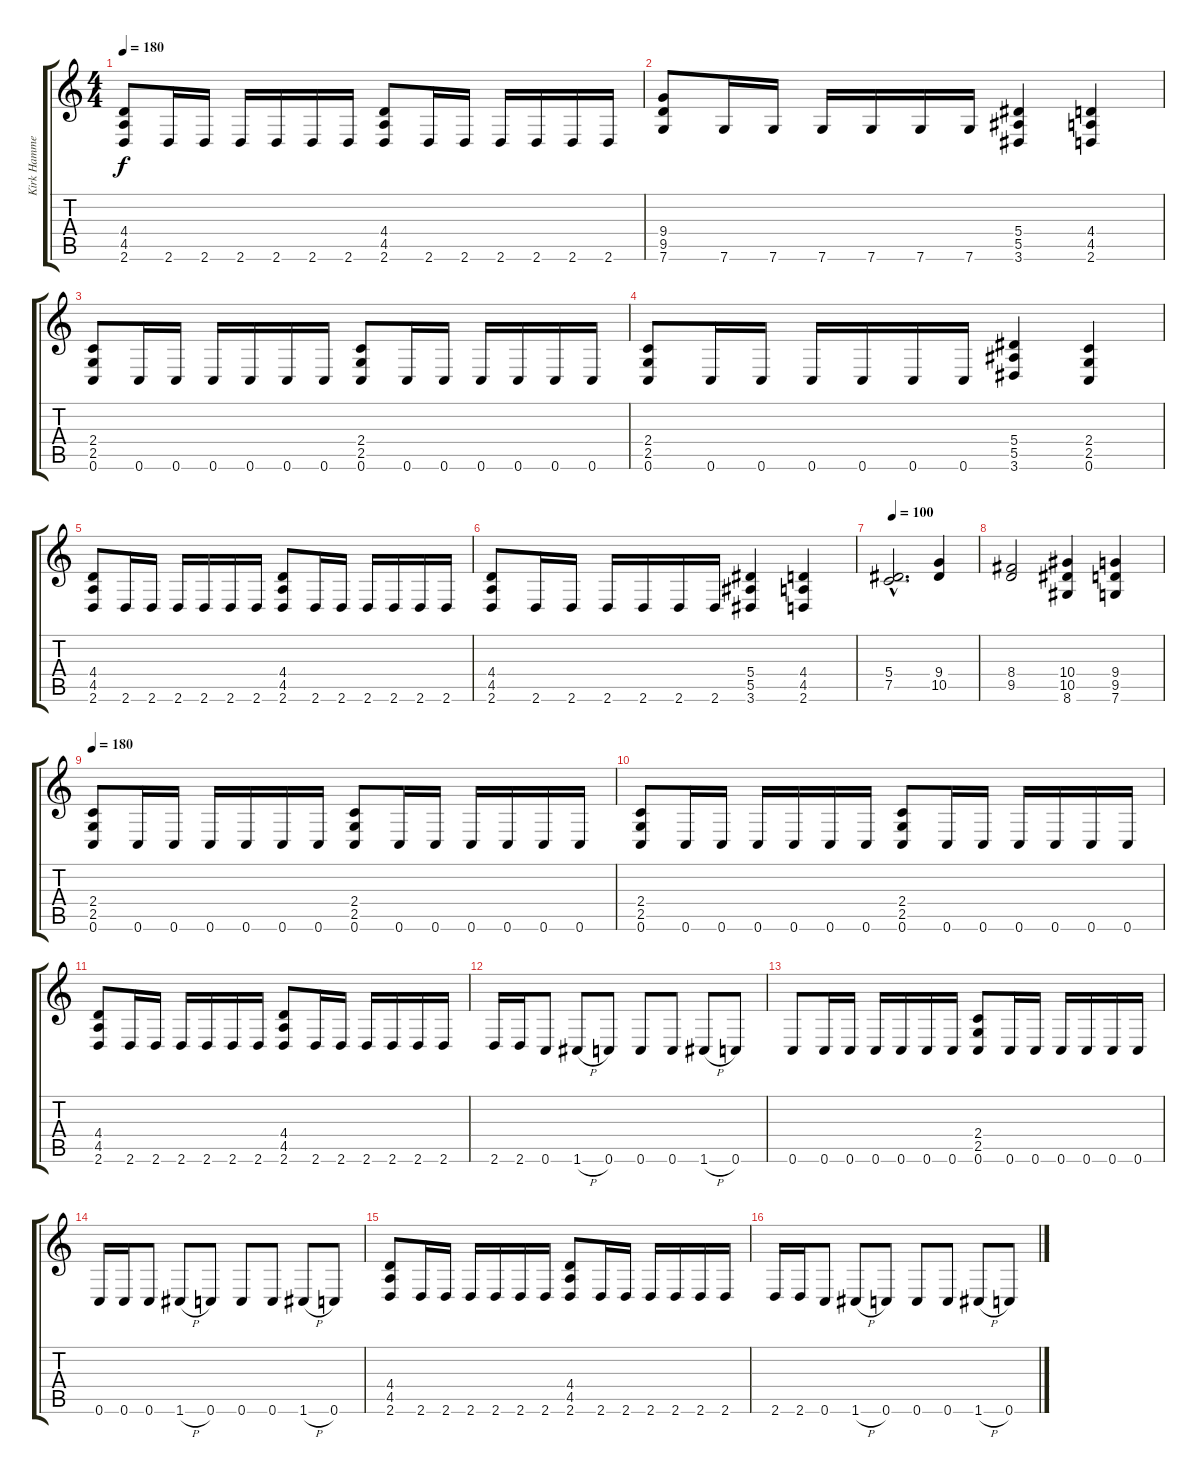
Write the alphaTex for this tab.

\track ("Kirk Hammet" "Kirk Hamme") {instrument distortionguitar}
\staff {score tabs}
\tuning (C4 G3 Eb3 Bb2 F2 C2) {hide}
\ts (4 4)
\tempo 180
\clef g2
\ks c
(4.4 4.5 2.6).8{dy f} 2.6.16 2.6.16 2.6.16 2.6.16 2.6.16 2.6.16 (4.4 4.5 2.6).8 2.6.16 2.6.16 2.6.16 2.6.16 2.6.16 2.6.16 |
(9.4 9.5 7.6).8 7.6.16 7.6.16 7.6.16 7.6.16 7.6.16 7.6.16 (5.4 5.5 3.6).4 (4.4 4.5 2.6).4 |
(2.4 2.5 0.6).8 0.6.16 0.6.16 0.6.16 0.6.16 0.6.16 0.6.16 (2.4 2.5 0.6).8 0.6.16 0.6.16 0.6.16 0.6.16 0.6.16 0.6.16 |
(2.4 2.5 0.6).8 0.6.16 0.6.16 0.6.16 0.6.16 0.6.16 0.6.16 (5.4 5.5 3.6).4 (2.4 2.5 0.6).4 |
(4.4 4.5 2.6).8 2.6.16 2.6.16 2.6.16 2.6.16 2.6.16 2.6.16 (4.4 4.5 2.6).8 2.6.16 2.6.16 2.6.16 2.6.16 2.6.16 2.6.16 |
(4.4 4.5 2.6).8 2.6.16 2.6.16 2.6.16 2.6.16 2.6.16 2.6.16 (5.4 5.5 3.6).4 (4.4 4.5 2.6).4 |
\tempo 100
(5.4{hac} 7.5{hac}).2{d} (9.4 10.5).4 |
(8.4 9.5).2 (10.4 10.5 8.6).4 (9.4 9.5 7.6).4 |
\tempo 180
(2.4 2.5 0.6).8{volume 9} 0.6.16 0.6.16 0.6.16 0.6.16 0.6.16 0.6.16 (2.4 2.5 0.6).8 0.6.16 0.6.16 0.6.16 0.6.16 0.6.16 0.6.16 |
(2.4 2.5 0.6).8 0.6.16 0.6.16 0.6.16 0.6.16 0.6.16 0.6.16 (2.4 2.5 0.6).8 0.6.16 0.6.16 0.6.16 0.6.16 0.6.16 0.6.16 |
(4.4 4.5 2.6).8 2.6.16 2.6.16 2.6.16 2.6.16 2.6.16 2.6.16 (4.4 4.5 2.6).8 2.6.16 2.6.16 2.6.16 2.6.16 2.6.16 2.6.16 |
2.6.16 2.6.16 0.6.8 1.6{h}.8 0.6.8 0.6.8 0.6.8 1.6{h}.8 0.6.8 |
0.6.8 0.6.16 0.6.16 0.6.16 0.6.16 0.6.16 0.6.16 (2.4 2.5 0.6).8 0.6.16 0.6.16 0.6.16 0.6.16 0.6.16 0.6.16 |
0.6.16 0.6.16 0.6.8 1.6{h}.8 0.6.8 0.6.8 0.6.8 1.6{h}.8 0.6.8 |
(4.4 4.5 2.6).8 2.6.16 2.6.16 2.6.16 2.6.16 2.6.16 2.6.16 (4.4 4.5 2.6).8 2.6.16 2.6.16 2.6.16 2.6.16 2.6.16 2.6.16 |
2.6.16 2.6.16 0.6.8 1.6{h}.8 0.6.8 0.6.8 0.6.8 1.6{h}.8 0.6.8
